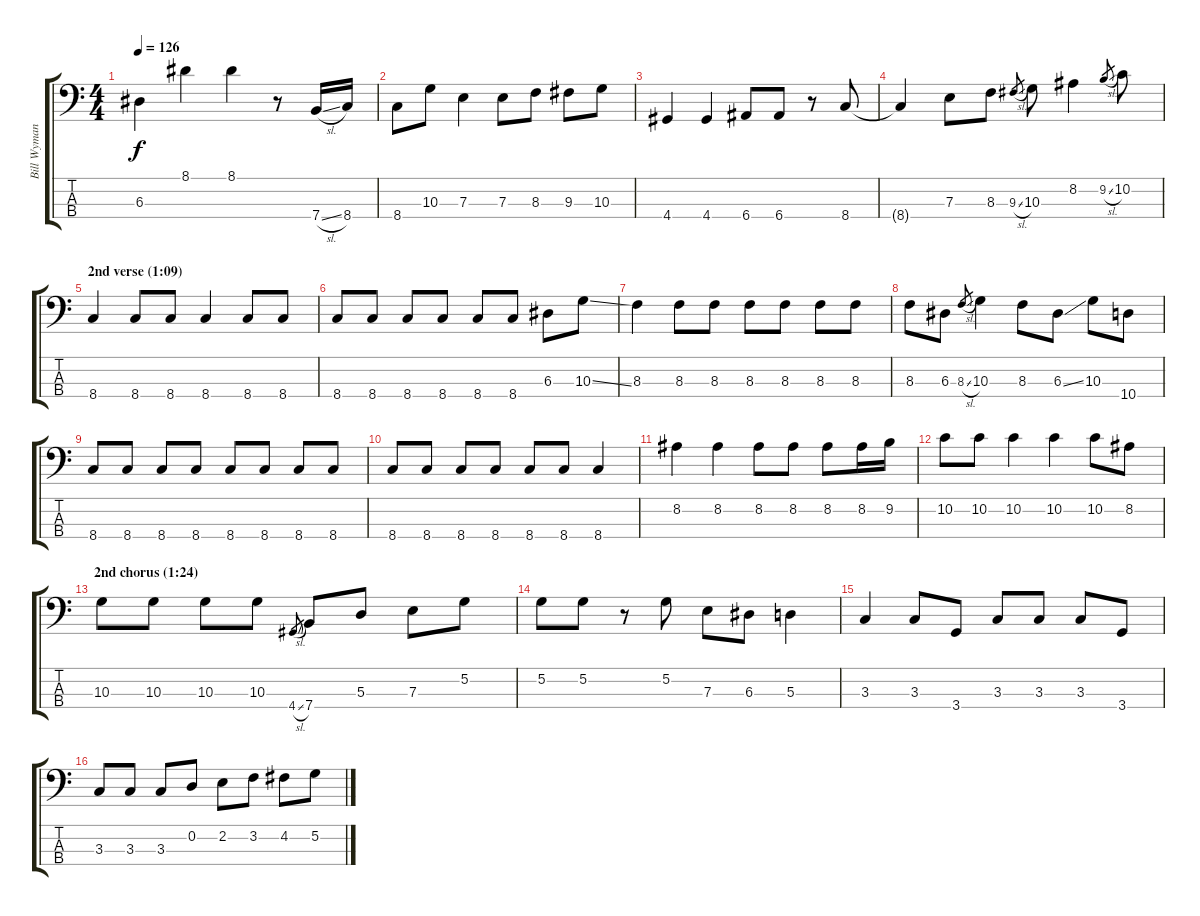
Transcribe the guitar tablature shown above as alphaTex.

\track ("Bill Wyman" "Bill Wyman") {instrument electricbassfinger}
\staff {score tabs}
\tuning (G2 D2 A1 E1) {hide}
\ts (4 4)
\tempo 126
\clef f4
\ks c
6.3.4{dy f} 8.1.4 8.1.4 r.8 7.4{sl}.16 8.4.16 |
8.4.8 10.3.8 7.3.4 7.3.8 8.3.8 9.3.8 10.3.8 |
4.4.4 4.4.4 6.4.8 6.4.8 r.8 8.4.8 |
8.4{t}.4 7.3.8 8.3.8 9.3{sl}.8{gr} 10.3.8 8.2.4 9.2{sl}.8{gr} 10.2.8 |
\section ("" "2nd verse (1:09)")
8.4.4 8.4.8 8.4.8 8.4.4 8.4.8 8.4.8 |
8.4.8 8.4.8 8.4.8 8.4.8 8.4.8 8.4.8 6.3.8 10.3{ss}.8 |
8.3.4 8.3.8 8.3.8 8.3.8 8.3.8 8.3.8 8.3.8 |
8.3.8 6.3.8 8.3{sl}.8{gr} 10.3.4 8.3.8 6.3{ss}.8 10.3.8 10.4.8 |
8.4.8 8.4.8 8.4.8 8.4.8 8.4.8 8.4.8 8.4.8 8.4.8 |
8.4.8 8.4.8 8.4.8 8.4.8 8.4.8 8.4.8 8.4.4 |
8.2.4 8.2.4 8.2.8 8.2.8 8.2.8 8.2.16 9.2.16 |
10.2.8 10.2.8 10.2.4 10.2.4 10.2.8 8.2.8 |
\section ("" "2nd chorus (1:24)")
10.3.8 10.3.8 10.3.8 10.3.8 4.4{sl}.8{gr} 7.4.8 5.3.8 7.3.8 5.2.8 |
5.2.8 5.2.8 r.8 5.2.8 7.3.8 6.3.8 5.3.4 |
3.3.4 3.3.8 3.4.8 3.3.8 3.3.8 3.3.8 3.4.8 |
3.3.8 3.3.8 3.3.8 0.2.8 2.2.8 3.2.8 4.2.8 5.2.8
